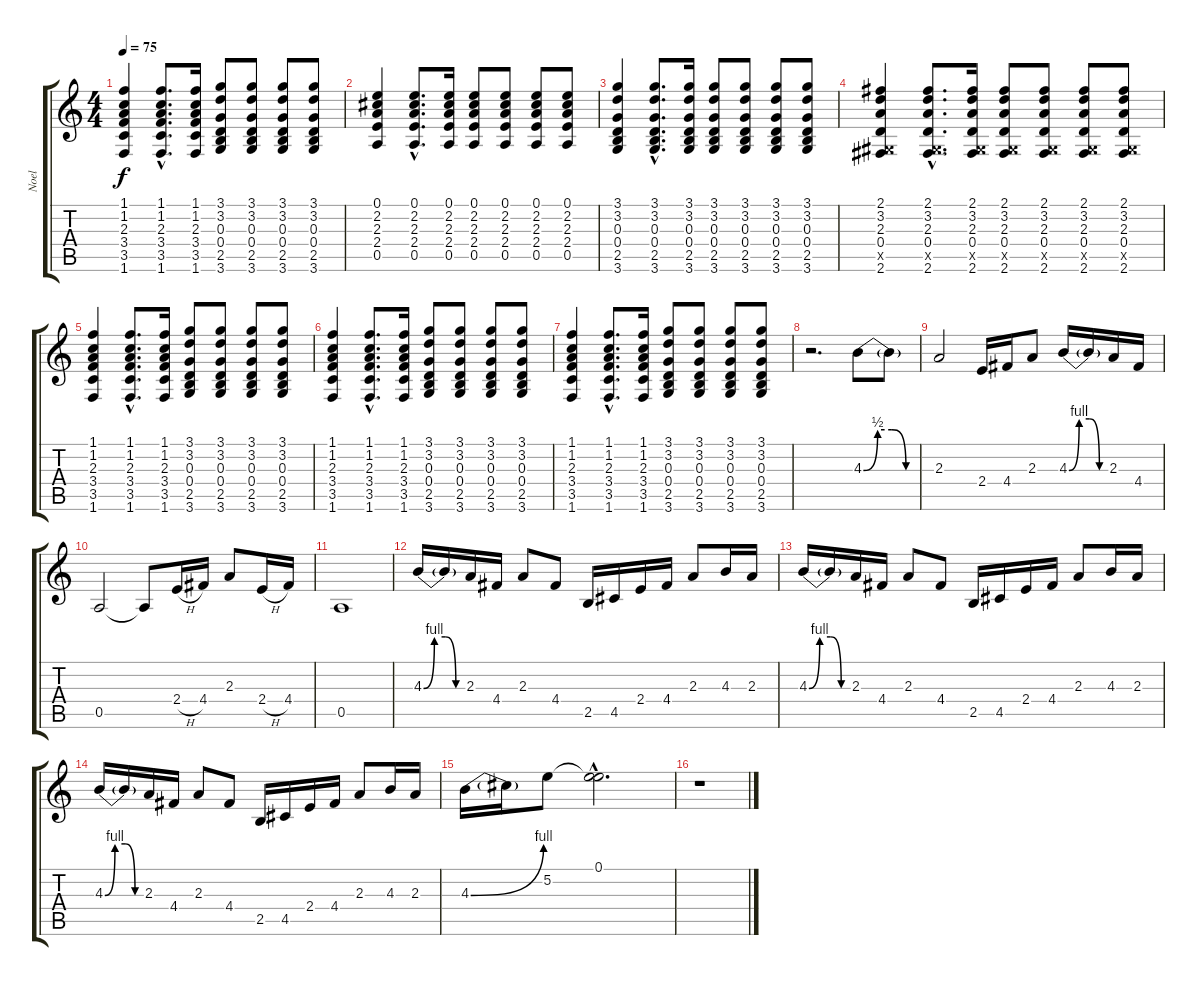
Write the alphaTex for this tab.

\track ("Noel" "Noel") {instrument overdrivenguitar}
\staff {score tabs}
\tuning (E4 B3 G3 D3 A2 E2) {hide}
\ts (4 4)
\tempo 75
\clef g2
\ks c
(1.1 1.2 2.3 3.4 3.5 1.6).4{dy f} (1.1{hac} 1.2{hac} 2.3{hac} 3.4{hac} 3.5{hac} 1.6{hac}).8{d} (1.1 1.2 2.3 3.4 3.5 1.6).16 (3.1 3.2 0.3 0.4 2.5 3.6).8 (3.1 3.2 0.3 0.4 2.5 3.6).8 (3.1 3.2 0.3 0.4 2.5 3.6).8 (3.1 3.2 0.3 0.4 2.5 3.6).8 |
(0.1 2.2 2.3 2.4 0.5).4 (0.1{hac} 2.2{hac} 2.3{hac} 2.4{hac} 0.5{hac}).8{d} (0.1 2.2 2.3 2.4 0.5).16 (0.1 2.2 2.3 2.4 0.5).8 (0.1 2.2 2.3 2.4 0.5).8 (0.1 2.2 2.3 2.4 0.5).8 (0.1 2.2 2.3 2.4 0.5).8 |
(3.1 3.2 0.3 0.4 2.5 3.6).4 (3.1{hac} 3.2{hac} 0.3{hac} 0.4{hac} 2.5{hac} 3.6{hac}).8{d} (3.1 3.2 0.3 0.4 2.5 3.6).16 (3.1 3.2 0.3 0.4 2.5 3.6).8 (3.1 3.2 0.3 0.4 2.5 3.6).8 (3.1 3.2 0.3 0.4 2.5 3.6).8 (3.1 3.2 0.3 0.4 2.5 3.6).8 |
(2.1 3.2 2.3 0.4 -1.5{x} 2.6).4 (2.1{hac} 3.2{hac} 2.3{hac} 0.4{hac} -1.5{hac x} 2.6{hac}).8{d} (2.1 3.2 2.3 0.4 -1.5{x} 2.6).16 (2.1 3.2 2.3 0.4 -1.5{x} 2.6).8 (2.1 3.2 2.3 0.4 -1.5{x} 2.6).8 (2.1 3.2 2.3 0.4 -1.5{x} 2.6).8 (2.1 3.2 2.3 0.4 -1.5{x} 2.6).8 |
(1.1 1.2 2.3 3.4 3.5 1.6).4 (1.1{hac} 1.2{hac} 2.3{hac} 3.4{hac} 3.5{hac} 1.6{hac}).8{d} (1.1 1.2 2.3 3.4 3.5 1.6).16 (3.1 3.2 0.3 0.4 2.5 3.6).8 (3.1 3.2 0.3 0.4 2.5 3.6).8 (3.1 3.2 0.3 0.4 2.5 3.6).8 (3.1 3.2 0.3 0.4 2.5 3.6).8 |
(1.1 1.2 2.3 3.4 3.5 1.6).4 (1.1{hac} 1.2{hac} 2.3{hac} 3.4{hac} 3.5{hac} 1.6{hac}).8{d} (1.1 1.2 2.3 3.4 3.5 1.6).16 (3.1 3.2 0.3 0.4 2.5 3.6).8 (3.1 3.2 0.3 0.4 2.5 3.6).8 (3.1 3.2 0.3 0.4 2.5 3.6).8 (3.1 3.2 0.3 0.4 2.5 3.6).8 |
(1.1 1.2 2.3 3.4 3.5 1.6).4 (1.1{hac} 1.2{hac} 2.3{hac} 3.4{hac} 3.5{hac} 1.6{hac}).8{d} (1.1 1.2 2.3 3.4 3.5 1.6).16 (3.1 3.2 0.3 0.4 2.5 3.6).8 (3.1 3.2 0.3 0.4 2.5 3.6).8 (3.1 3.2 0.3 0.4 2.5 3.6).8 (3.1 3.2 0.3 0.4 2.5 3.6).8 |
r.2{d} 4.3{be (custom 0 0 15 2 30 2 45 0 60 0)}.8 4.3{t}.8 |
2.3.2 2.4.16 4.4.16 2.3.8 4.3{be (custom 0 0 15 4 30 4 45 0 60 0)}.16 4.3{t}.16 2.3.16 4.4.16 |
0.5.2 0.5{t}.8 2.4{h}.16 4.4.16 2.3.8 2.4{h}.16 4.4.16 |
0.5.1 |
4.3{be (custom 0 0 15 4 30 4 45 0 60 0)}.16 4.3{t}.16 2.3.16 4.4.16 2.3.8 4.4.8 2.5.16 4.5.16 2.4.16 4.4.16 2.3.8 4.3.16 2.3.16 |
4.3{be (custom 0 0 15 4 30 4 45 0 60 0)}.16 4.3{t}.16 2.3.16 4.4.16 2.3.8 4.4.8 2.5.16 4.5.16 2.4.16 4.4.16 2.3.8 4.3.16 2.3.16 |
4.3{be (custom 0 0 15 4 30 4 45 0 60 0)}.16 4.3{t}.16 2.3.16 4.4.16 2.3.8 4.4.8 2.5.16 4.5.16 2.4.16 4.4.16 2.3.8 4.3.16 2.3.16 |
4.3{be (bend 0 0 60 4)}.16 4.3{t}.16 5.2.8 (0.1{hac} 5.2{hac t}).2{d} |
r.1
